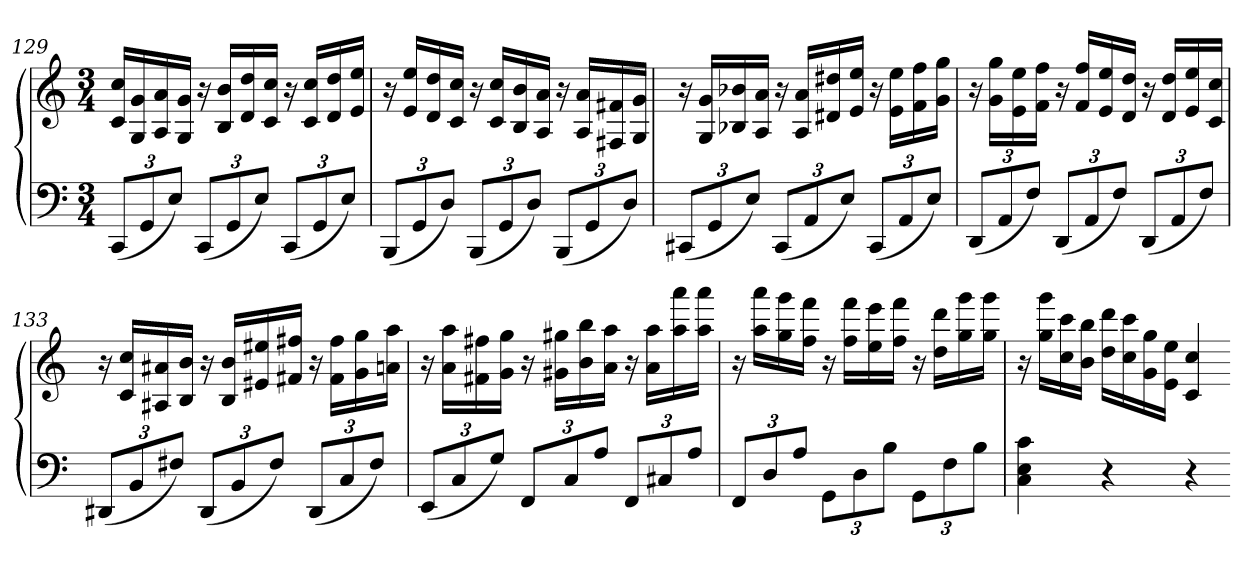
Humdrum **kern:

**kern	**kern
*part1	*part1
*staff2	*staff1
*clefF4	*clefG2
*k[]	*k[]
*C:	*C:
*M3/4	*M3/4
=129	=129
(12CCL	16c 16ccLL
.	16G 16g
12GG	.
.	16A 16a
12EJ)	.
.	16G 16gJJ
(12CCL	16r
.	16B 16bLL
12GG	.
.	16d 16dd
12EJ)	.
.	16c 16ccJJ
(12CCL	16r
.	16c 16ccLL
12GG	.
.	16d 16dd
12EJ)	.
.	16e 16eeJJ
=130	=130
(12BBBL	16r
.	16e 16eeLL
12GG	.
.	16d 16dd
12DJ)	.
.	16c 16ccJJ
(12BBBL	16r
.	16c 16ccLL
12GG	.
.	16B 16b
12DJ)	.
.	16A 16aJJ
(12BBBL	16r
.	16A 16aLL
12GG	.
.	16F#X 16f#X
12DJ)	.
.	16G 16gJJ
=131	=131
(12CC#XL	16r
.	16G 16gLL
12GG	.
.	16B-X 16b-X
12EJ)	.
.	16A 16aJJ
(12CC#L	16r
.	16A 16aLL
12AA	.
.	16d#X 16dd#X
12EJ)	.
.	16e 16eeJJ
(12CC#L	16r
.	16e 16eeLL
12AA	.
.	16f 16ff
12EJ)	.
.	16g 16ggJJ
=132	=132
(12DDL	16r
.	16g 16ggLL
12AA	.
.	16e 16ee
12FJ)	.
.	16f 16ffJJ
(12DDL	16r
.	16f 16ffLL
12AA	.
.	16e 16ee
12FJ)	.
.	16d 16ddJJ
(12DDL	16r
.	16d 16ddLL
12AA	.
.	16e 16ee
12FJ)	.
.	16c 16ccJJ
=133	=133
(12DD#XL	16r
.	16c 16ccLL
12BB	.
.	16A#X 16a#X
12F#XJ)	.
.	16B 16bJJ
(12DD#L	16r
.	16B 16bLL
12BB	.
.	16e#X 16ee#X
12F#J)	.
.	16f#X 16ff#XJJ
(12DD#L	16r
.	16f# 16ff#LL
12C	.
.	16g 16gg
12F#J)	.
.	16an 16aaJJ
=134	=134
(12EEL	16r
.	16a 16aaLL
12C	.
.	16f#X 16ff#X
12GJ)	.
.	16g 16ggJJ
12FFL	16r
.	16g#X 16gg#XLL
12C	.
.	16b 16bb
12AJ	.
.	16a 16aaJJ
12FFL	16r
.	16a 16aaLL
12C#X	.
.	16aa 16aaa
12AJ	.
.	16aa 16aaaJJ
=135	=135
12FFL	16r
.	16aa 16aaaLL
12D	.
.	16gg 16ggg
12AJ	.
.	16ff 16fffJJ
12GGL	16r
.	16ff 16fffLL
12D	.
.	16ee 16eee
12BJ	.
.	16ff 16fffJJ
12GGL	16r
.	16dd 16dddLL
12F	.
.	16gg 16ggg
12BJ	.
.	16gg 16gggJJ
=136	=136
4C 4E 4c	16r
.	16gg 16gggLL
.	16cc 16ccc
.	16b 16bbJJ
4r	16dd 16dddLL
.	16cc 16ccc
.	16g 16gg
.	16e 16eeJJ
4r	4c 4cc
=-	=-
*-	*-
